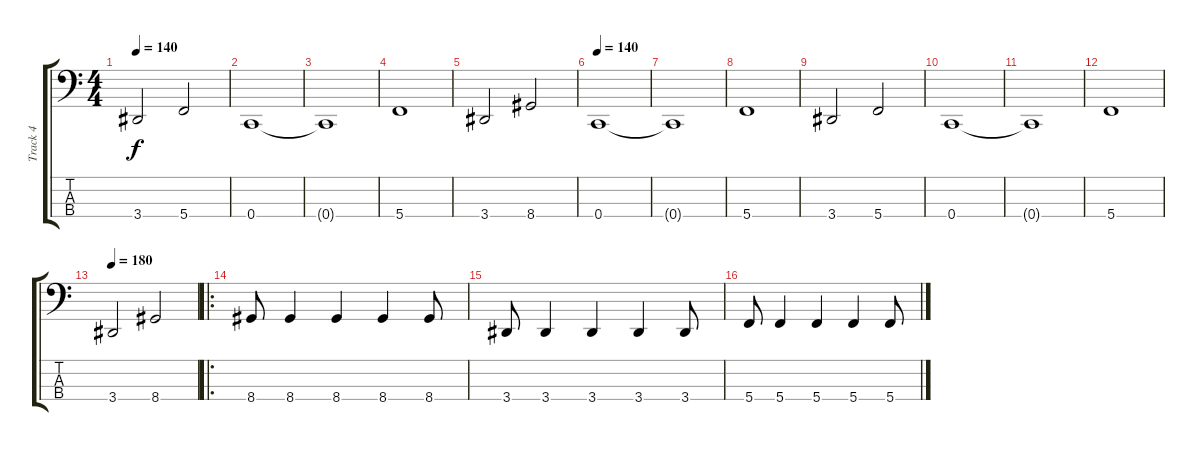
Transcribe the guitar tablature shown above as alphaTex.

\track ("Track 4" "Track 4") {instrument slapbass2}
\staff {score tabs}
\tuning (F2 C2 G1 C1) {hide}
\ts (4 4)
\tempo 140
\clef f4
\ks c
3.4.2{dy f} 5.4.2 |
0.4.1 |
0.4{t}.1 |
5.4.1 |
3.4.2 8.4.2 |
\tempo 140
0.4.1 |
0.4{t}.1 |
5.4.1 |
3.4.2 5.4.2 |
0.4.1 |
0.4{t}.1 |
5.4.1 |
\tempo 180
3.4.2 8.4.2 |
\ro
8.4.8 8.4.4 8.4.4 8.4.4 8.4.8 |
3.4.8 3.4.4 3.4.4 3.4.4 3.4.8 |
5.4.8 5.4.4 5.4.4 5.4.4 5.4.8
